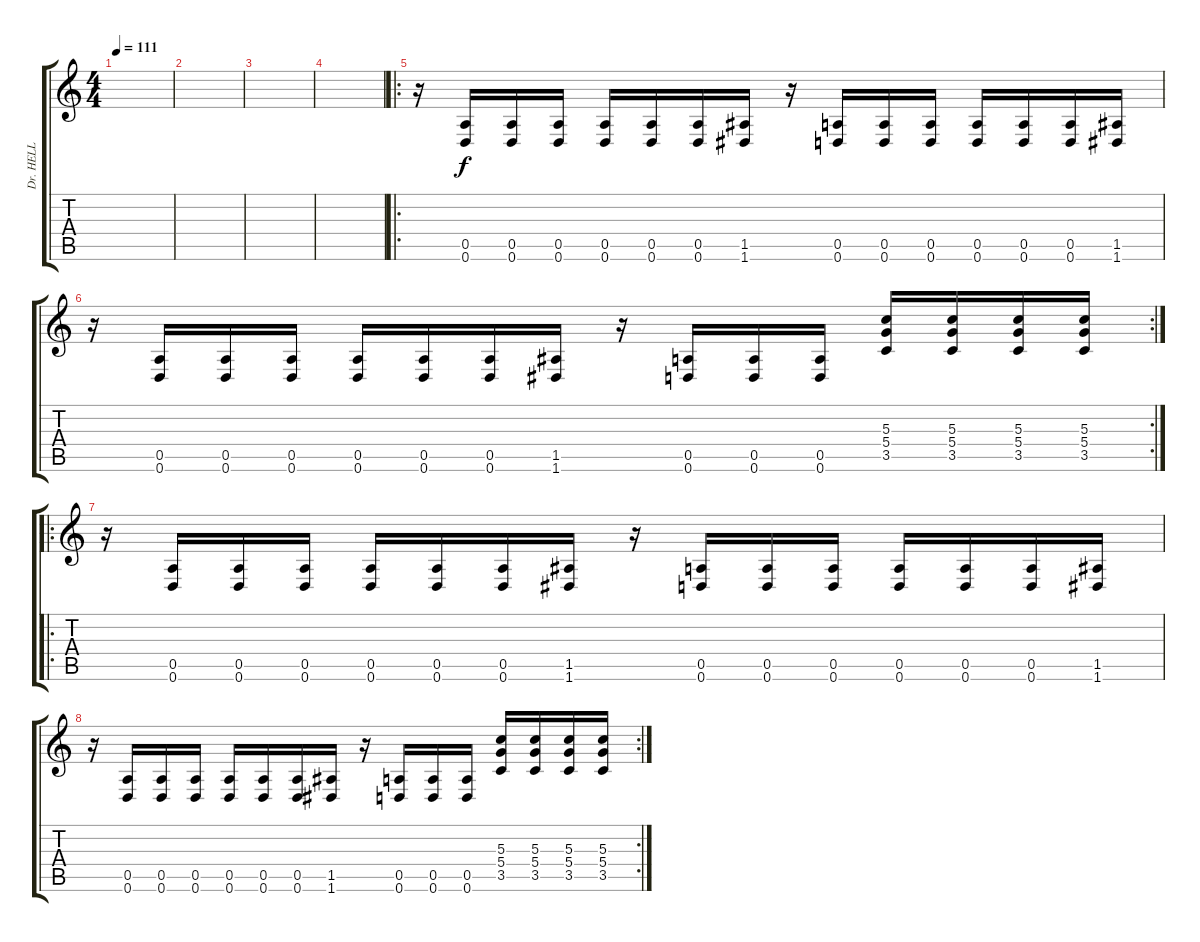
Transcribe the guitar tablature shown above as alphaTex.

\track ("Dr. HELL" "Dr. HELL") {instrument distortionguitar}
\staff {score tabs}
\tuning (E4 B3 G3 D3 A2 D2) {hide}
\ts (4 4)
\tempo 111
\clef g2
\ks c
|
|
|
|
\ro
r.16 (0.5 0.6).16 (0.5 0.6).16 (0.5 0.6).16 (0.5 0.6).16 (0.5 0.6).16 (0.5 0.6).16 (1.5 1.6).16 r.16 (0.5 0.6).16 (0.5 0.6).16 (0.5 0.6).16 (0.5 0.6).16 (0.5 0.6).16 (0.5 0.6).16 (1.5 1.6).16 |
\rc 2
r.16 (0.5 0.6).16 (0.5 0.6).16 (0.5 0.6).16 (0.5 0.6).16 (0.5 0.6).16 (0.5 0.6).16 (1.5 1.6).16 r.16 (0.5 0.6).16 (0.5 0.6).16 (0.5 0.6).16 (5.3 5.4 3.5).16 (5.3 5.4 3.5).16 (5.3 5.4 3.5).16 (5.3 5.4 3.5).16 |
\ro
r.16 (0.5 0.6).16 (0.5 0.6).16 (0.5 0.6).16 (0.5 0.6).16 (0.5 0.6).16 (0.5 0.6).16 (1.5 1.6).16 r.16 (0.5 0.6).16 (0.5 0.6).16 (0.5 0.6).16 (0.5 0.6).16 (0.5 0.6).16 (0.5 0.6).16 (1.5 1.6).16 |
\rc 2
r.16 (0.5 0.6).16 (0.5 0.6).16 (0.5 0.6).16 (0.5 0.6).16 (0.5 0.6).16 (0.5 0.6).16 (1.5 1.6).16 r.16 (0.5 0.6).16 (0.5 0.6).16 (0.5 0.6).16 (5.3 5.4 3.5).16 (5.3 5.4 3.5).16 (5.3 5.4 3.5).16 (5.3 5.4 3.5).16
